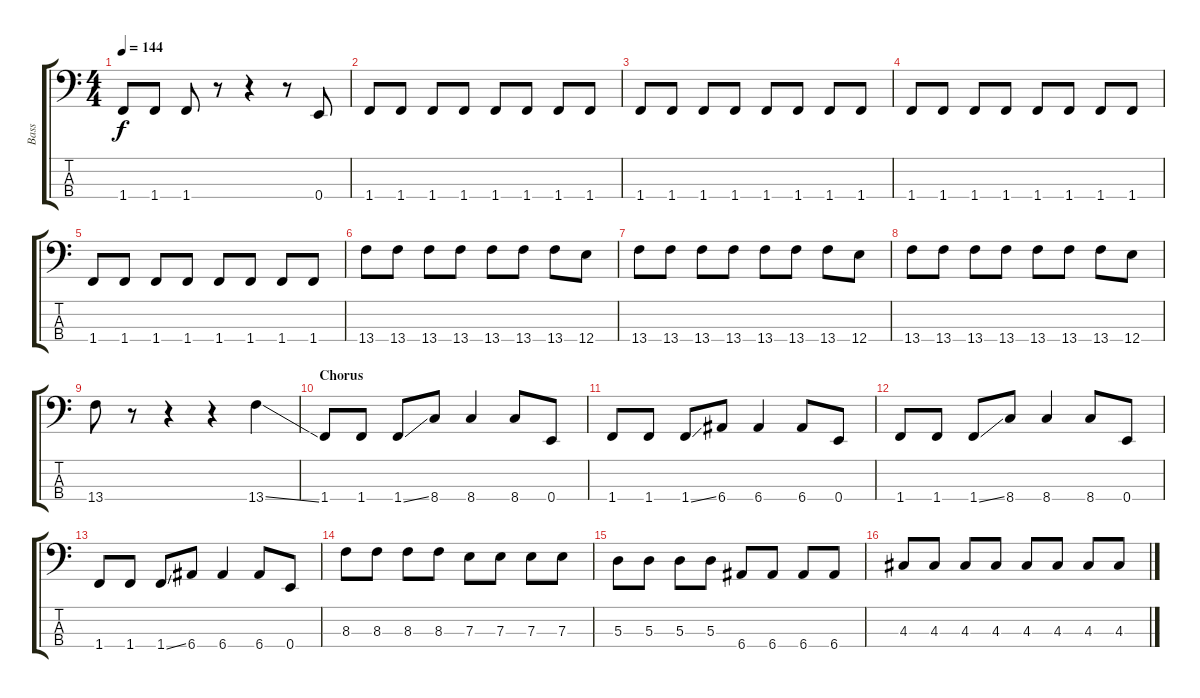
\track ("Bass" "Bass") {instrument electricbassfinger}
\staff {score tabs}
\tuning (G2 D2 A1 E1) {hide}
\ts (4 4)
\tempo 144
\clef f4
\ks c
1.4.8{dy f} 1.4.8 1.4.8 r.8 r.4 r.8 0.4.8 |
1.4.8 1.4.8 1.4.8 1.4.8 1.4.8 1.4.8 1.4.8 1.4.8 |
1.4.8 1.4.8 1.4.8 1.4.8 1.4.8 1.4.8 1.4.8 1.4.8 |
1.4.8 1.4.8 1.4.8 1.4.8 1.4.8 1.4.8 1.4.8 1.4.8 |
1.4.8 1.4.8 1.4.8 1.4.8 1.4.8 1.4.8 1.4.8 1.4.8 |
13.4.8 13.4.8 13.4.8 13.4.8 13.4.8 13.4.8 13.4.8 12.4.8 |
13.4.8 13.4.8 13.4.8 13.4.8 13.4.8 13.4.8 13.4.8 12.4.8 |
13.4.8 13.4.8 13.4.8 13.4.8 13.4.8 13.4.8 13.4.8 12.4.8 |
13.4.8 r.8 r.4 r.4 13.4{ss}.4 |
\section ("" "Chorus")
1.4.8 1.4.8 1.4{ss}.8 8.4.8 8.4.4 8.4.8 0.4.8 |
1.4.8 1.4.8 1.4{ss}.8 6.4.8 6.4.4 6.4.8 0.4.8 |
1.4.8 1.4.8 1.4{ss}.8 8.4.8 8.4.4 8.4.8 0.4.8 |
1.4.8 1.4.8 1.4{ss}.8 6.4.8 6.4.4 6.4.8 0.4.8 |
8.3.8 8.3.8 8.3.8 8.3.8 7.3.8 7.3.8 7.3.8 7.3.8 |
5.3.8 5.3.8 5.3.8 5.3.8 6.4.8 6.4.8 6.4.8 6.4.8 |
4.3.8 4.3.8 4.3.8 4.3.8 4.3.8 4.3.8 4.3.8 4.3.8
